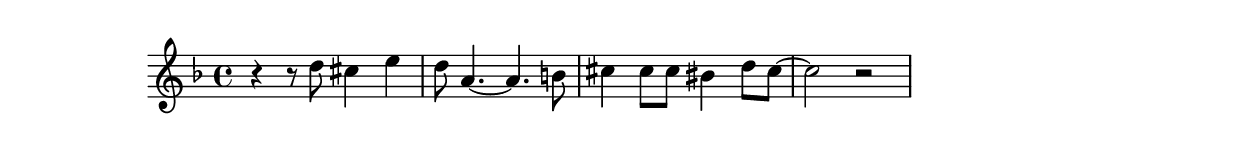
\version "1.5.68"

\score {
  \notes {
    \time 4/4
    \clef treble
    \key d \minor
    r4 r8 d''8 cis''4 e''4
    d''8 a'4.-~ a'4. b'8
    cis''4 cis''8 cis''8 bis'4 d''8 cis''-~
    cis''2 r2
  }
  \paper { }
}
  
